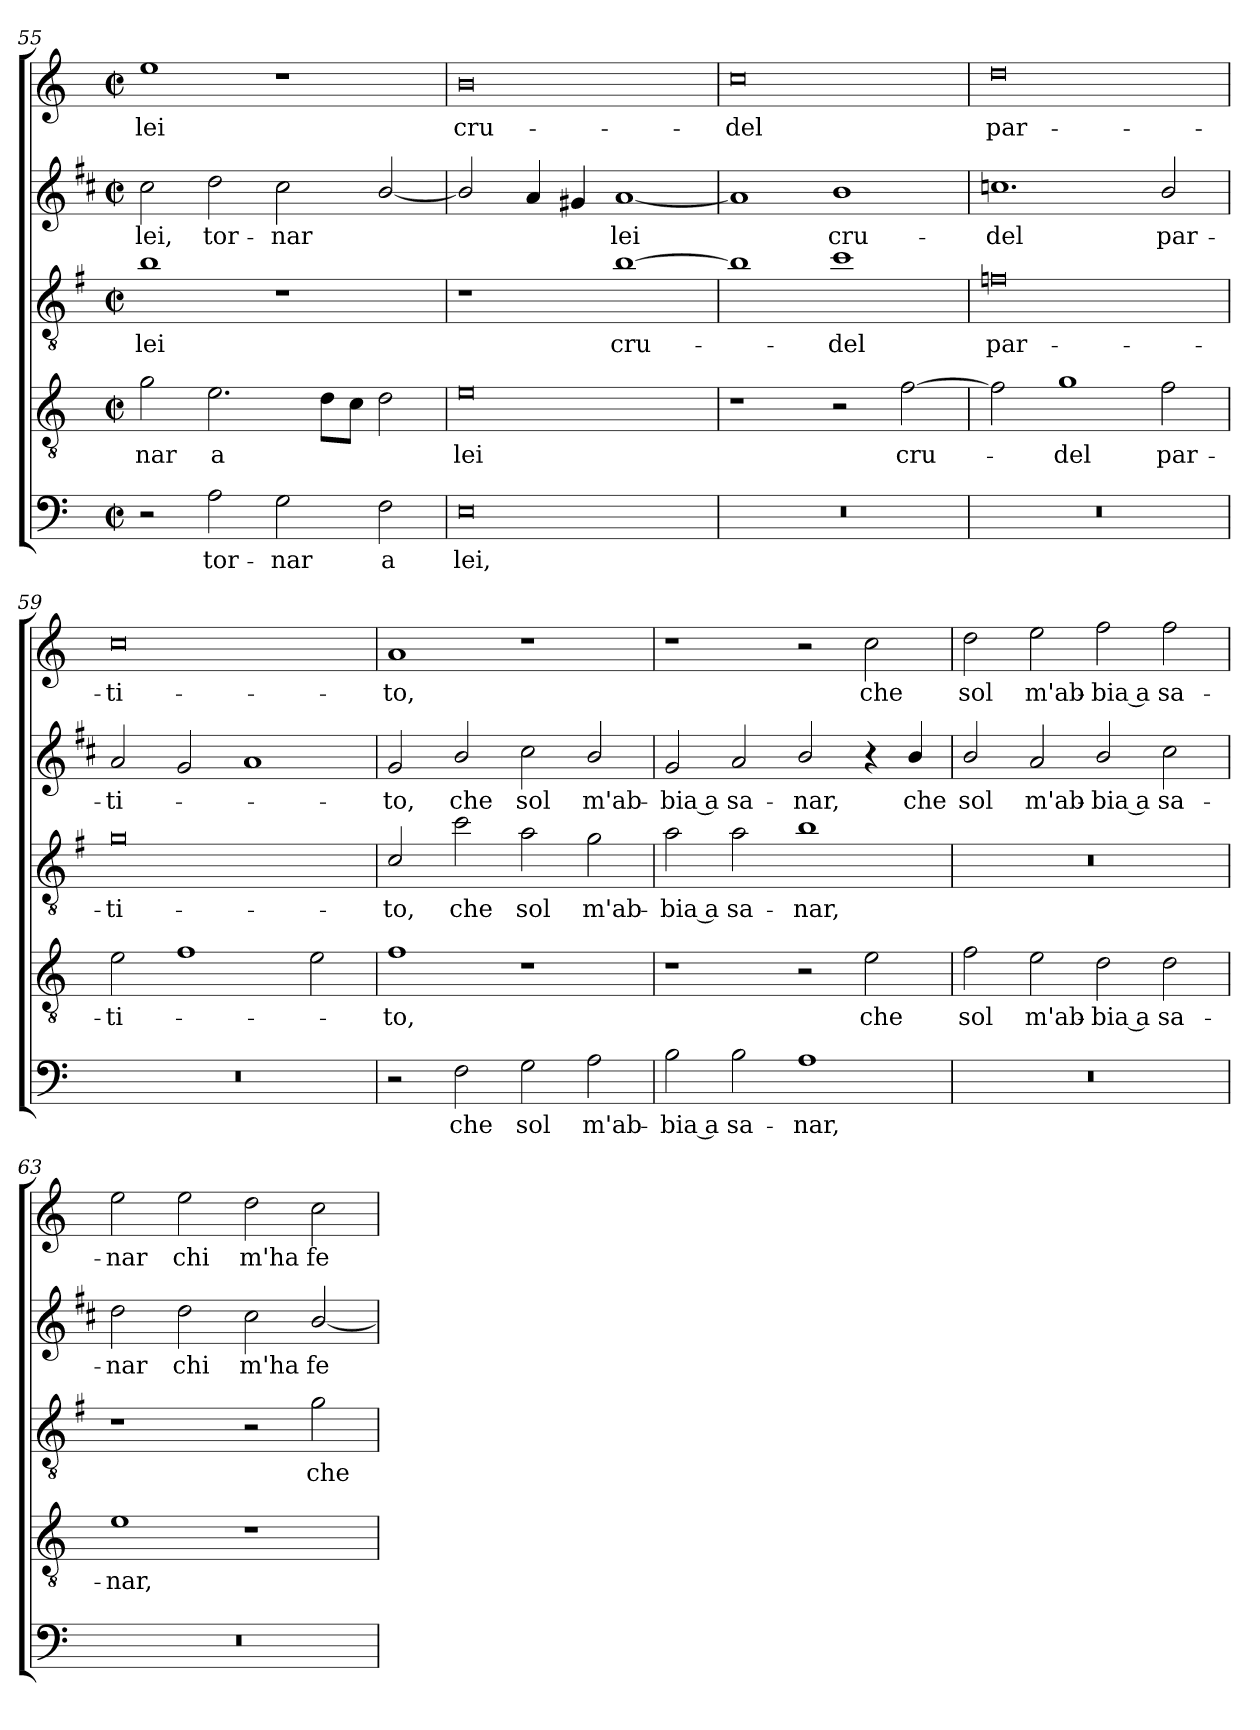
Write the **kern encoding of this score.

**kern	**text	**kern	**text	**kern	**text	**kern	**text	**kern	**text
*part5	*part5	*part4	*part4	*part3	*part3	*part2	*part2	*part1	*part1
*staff5	*staff5	*staff4	*staff4	*staff3	*staff3	*staff2	*staff2	*staff1	*staff1
*clefF4	*	*clefGv2	*	*clefGv2	*	*clefG2	*	*clefG2	*
*	*	*	*	*ITrd4c7	*	*ITrd1c2	*	*	*
*k[]	*	*k[]	*	*k[]	*	*k[]	*	*k[]	*
*M4/2	*	*M4/2	*	*M4/2	*	*M4/2	*	*M4/2	*
*met(c|)	*	*met(c|)	*	*met(c|)	*	*met(c|)	*	*met(c|)	*
=55	=55	=55	=55	=55	=55	=55	=55	=55	=55
!	!	!	!LO:LY:b	!	!LO:LY:b	!	!LO:LY:b	!	!LO:LY:b
2r	.	2g\	-nar	1e	lei	2b\	lei,	1ee	lei
!	!LO:LY:b	!	!LO:LY:b	!	!	!	!LO:LY:b	!	!
2A\	tor-	2.e\	a	.	.	2cc\	tor-	.	.
!	!LO:LY:b	!	!	!	!	!	!LO:LY:b	!	!
2G\	-nar	.	.	1r	.	2b\	-nar	1r	.
.	.	8d\L	.	.	.	.	.	.	.
.	.	8c\J	.	.	.	.	.	.	.
!	!LO:LY:b	!	!	!	!	!	!	!	!
2F\	a	2d\	.	.	.	[2a/	.	.	.
=56	=56	=56	=56	=56	=56	=56	=56	=56	=56
!	!LO:LY:b	!	!LO:LY:b	!	!	!	!	!	!LO:LY:b
0E	lei,	0e	lei	1r	.	2a/]	.	0b	cru-
.	.	.	.	.	.	4g/	.	.	.
.	.	.	.	.	.	4f#X/	.	.	.
!	!	!	!	!	!LO:LY:b	!	!LO:LY:b	!	!
.	.	.	.	[1e	cru-	[1g	lei	.	.
=57	=57	=57	=57	=57	=57	=57	=57	=57	=57
!	!	!	!	!	!	!	!	!	!LO:LY:b
0r	.	1r	.	1e]	.	1g]	.	0cc	-del
!	!	!	!	!	!LO:LY:b	!	!LO:LY:b	!	!
.	.	2r	.	1f	-del	1a	cru-	.	.
!	!	!	!LO:LY:b	!	!	!	!	!	!
.	.	[2f\	cru-	.	.	.	.	.	.
!!LO:PB:g=z
=58	=58	=58	=58	=58	=58	=58	=58	=58	=58
!	!	!	!	!	!LO:LY:b	!	!LO:LY:b	!	!LO:LY:b
0r	.	2f\]	.	0B-X	par-	1.b-X	-del	0dd	par-
!	!	!	!LO:LY:b	!	!	!	!	!	!
.	.	1g	-del	.	.	.	.	.	.
!	!	!	!LO:LY:b	!	!	!	!LO:LY:b	!	!
.	.	2f\	par-	.	.	2a/	par-	.	.
=59	=59	=59	=59	=59	=59	=59	=59	=59	=59
!	!	!	!LO:LY:b	!	!LO:LY:b	!	!LO:LY:b	!	!LO:LY:b
0r	.	2e\	-ti-	0c	-ti-	2g/	-ti-	0cc	-ti-
.	.	1f	.	.	.	2f/	.	.	.
.	.	.	.	.	.	1g	.	.	.
.	.	2e\	.	.	.	.	.	.	.
=60	=60	=60	=60	=60	=60	=60	=60	=60	=60
!	!	!	!LO:LY:b	!	!LO:LY:b	!	!LO:LY:b	!	!LO:LY:b
2r	.	1f	-to,	2F/	-to,	2f/	-to,	1a	-to,
!	!LO:LY:b	!	!	!	!LO:LY:b	!	!LO:LY:b	!	!
2F\	che	.	.	2f\	che	2a/	che	.	.
!	!LO:LY:b	!	!	!	!LO:LY:b	!	!LO:LY:b	!	!
2G\	sol	1r	.	2d\	sol	2b\	sol	1r	.
!	!LO:LY:b	!	!	!	!LO:LY:b	!	!LO:LY:b	!	!
2A\	m'ab-	.	.	2c\	m'ab-	2a/	m'ab-	.	.
=61	=61	=61	=61	=61	=61	=61	=61	=61	=61
!	!LO:LY:b	!	!	!	!LO:LY:b	!	!LO:LY:b	!	!
2B\	-bia a	1r	.	2d\	-bia a	2f/	-bia a	1r	.
!	!LO:LY:b	!	!	!	!LO:LY:b	!	!LO:LY:b	!	!
2B\	sa-	.	.	2d\	sa-	2g/	sa-	.	.
!	!LO:LY:b	!	!	!	!LO:LY:b	!	!LO:LY:b	!	!
1A	-nar,	2r	.	1e	-nar,	2a/	-nar,	2r	.
!	!	!	!LO:LY:b	!	!	!	!	!	!LO:LY:b
.	.	2e\	che	.	.	4r	.	2cc\	che
!	!	!	!	!	!	!	!LO:LY:b	!	!
.	.	.	.	.	.	4a/	che	.	.
=62	=62	=62	=62	=62	=62	=62	=62	=62	=62
!	!	!	!LO:LY:b	!	!	!	!LO:LY:b	!	!LO:LY:b
0r	.	2f\	sol	0r	.	2a/	sol	2dd\	sol
!	!	!	!LO:LY:b	!	!	!	!LO:LY:b	!	!LO:LY:b
.	.	2e\	m'ab-	.	.	2g/	m'ab-	2ee\	m'ab-
!	!	!	!LO:LY:b	!	!	!	!LO:LY:b	!	!LO:LY:b
.	.	2d\	-bia a	.	.	2a/	-bia a	2ff\	-bia a
!	!	!	!LO:LY:b	!	!	!	!LO:LY:b	!	!LO:LY:b
.	.	2d\	sa-	.	.	2b\	sa-	2ff\	sa-
=63	=63	=63	=63	=63	=63	=63	=63	=63	=63
!	!	!	!LO:LY:b	!	!	!	!LO:LY:b	!	!LO:LY:b
0r	.	1e	-nar,	1r	.	2cc\	-nar	2ee\	-nar
!	!	!	!	!	!	!	!LO:LY:b	!	!LO:LY:b
.	.	.	.	.	.	2cc\	chi	2ee\	chi
!	!	!	!	!	!	!	!LO:LY:b	!	!LO:LY:b
.	.	1r	.	2r	.	2b\	m'ha	2dd\	m'ha
!	!	!	!	!	!LO:LY:b	!	!LO:LY:b	!	!LO:LY:b
.	.	.	.	2c\	che	[2a/	fe-	2cc\	fe-
=	=	=	=	=	=	=	=	=	=
*-	*-	*-	*-	*-	*-	*-	*-	*-	*-
